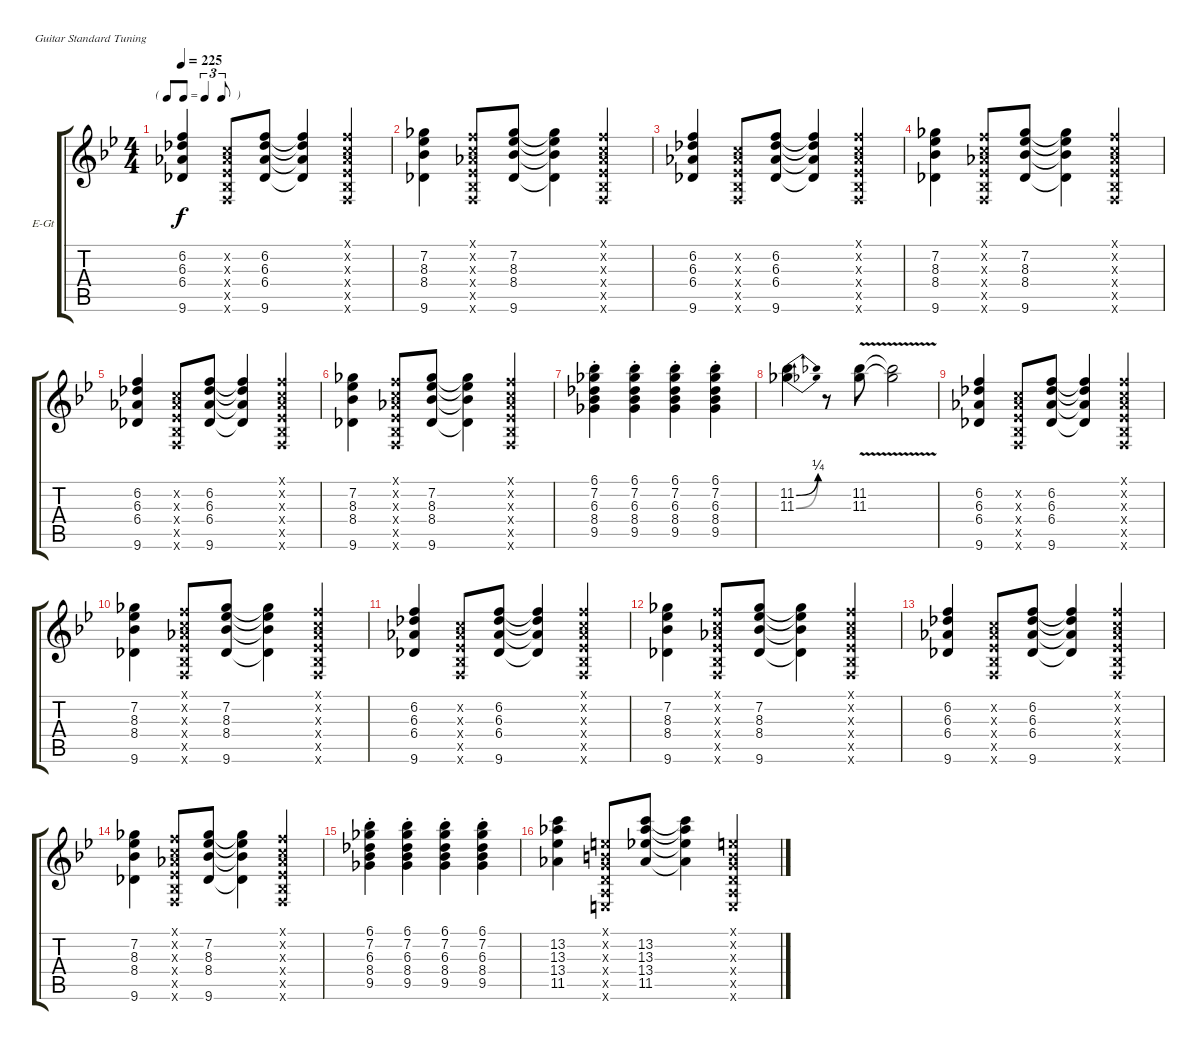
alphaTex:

\defaultSystemsLayout 4
\bracketExtendMode groupsimilarinstruments
\firstSystemTrackNameOrientation horizontal
\otherSystemsTrackNameOrientation horizontal
\track ("Electric Guitar (Drive)" "E-Gt") {instrument overdrivenguitar}
\staff {score tabs}
\tuning (E4 B3 G3 D3 A2 E2)
\ts (4 4)
\tf triplet8th
\tempo 225
\clef g2
\ks gminor
(6.2 6.3 6.4 9.6).4{dy f} (1.2{x} 1.3{x} 1.4{x} 1.5{x} 1.6{x}).8 (6.2 6.3 6.4 9.6).8 (6.2{t} 6.3{t} 6.4{t} 9.6{t}).4 (1.1{x} 1.2{x} 1.3{x} 1.4{x} 1.5{x} 1.6{x}).4 |
(7.2 8.3 8.4 9.6).4 (1.1{x} 1.2{x} 1.3{x} 1.4{x} 1.5{x} 1.6{x}).8 (7.2 8.3 8.4 9.6).8 (7.2{t} 8.3{t} 8.4{t} 9.6{t}).4 (1.1{x} 1.2{x} 1.3{x} 1.4{x} 1.5{x} 1.6{x}).4 |
(6.2 6.3 6.4 9.6).4 (1.2{x} 1.3{x} 1.4{x} 1.5{x} 1.6{x}).8 (6.2 6.3 6.4 9.6).8 (6.2{t} 6.3{t} 6.4{t} 9.6{t}).4 (1.1{x} 1.2{x} 1.3{x} 1.4{x} 1.5{x} 1.6{x}).4 |
(7.2 8.3 8.4 9.6).4 (1.1{x} 1.2{x} 1.3{x} 1.4{x} 1.5{x} 1.6{x}).8 (7.2 8.3 8.4 9.6).8 (7.2{t} 8.3{t} 8.4{t} 9.6{t}).4 (1.1{x} 1.2{x} 1.3{x} 1.4{x} 1.5{x} 1.6{x}).4 |
(6.2 6.3 6.4 9.6).4 (1.2{x} 1.3{x} 1.4{x} 1.5{x} 1.6{x}).8 (6.2 6.3 6.4 9.6).8 (6.2{t} 6.3{t} 6.4{t} 9.6{t}).4 (1.1{x} 1.2{x} 1.3{x} 1.4{x} 1.5{x} 1.6{x}).4 |
(7.2 8.3 8.4 9.6).4 (1.1{x} 1.2{x} 1.3{x} 1.4{x} 1.5{x} 1.6{x}).8 (7.2 8.3 8.4 9.6).8 (7.2{t} 8.3{t} 8.4{t} 9.6{t}).4 (1.1{x} 1.2{x} 1.3{x} 1.4{x} 1.5{x} 1.6{x}).4 |
(9.5{st} 8.4{st} 6.3{st} 7.2{st} 6.1{st}).4 (9.5{st} 8.4{st} 6.3{st} 7.2{st} 6.1{st}).4 (9.5{st} 8.4{st} 6.3{st} 7.2{st} 6.1{st}).4 (9.5{st} 8.4{st} 6.3{st} 7.2{st} 6.1{st}).4 |
(11.2{be (bend 0 0 14.399999999999999 1)} 11.3{be (bend 0 0 13.799999999999999 1)}).4 r.8 (11.2{v} 11.3{v}).8 (11.2{v t} 11.3{v t}).2 |
(6.2 6.3 6.4 9.6).4 (1.2{x} 1.3{x} 1.4{x} 1.5{x} 1.6{x}).8 (6.2 6.3 6.4 9.6).8 (6.2{t} 6.3{t} 6.4{t} 9.6{t}).4 (1.1{x} 1.2{x} 1.3{x} 1.4{x} 1.5{x} 1.6{x}).4 |
(7.2 8.3 8.4 9.6).4 (1.1{x} 1.2{x} 1.3{x} 1.4{x} 1.5{x} 1.6{x}).8 (7.2 8.3 8.4 9.6).8 (7.2{t} 8.3{t} 8.4{t} 9.6{t}).4 (1.1{x} 1.2{x} 1.3{x} 1.4{x} 1.5{x} 1.6{x}).4 |
(6.2 6.3 6.4 9.6).4 (1.2{x} 1.3{x} 1.4{x} 1.5{x} 1.6{x}).8 (6.2 6.3 6.4 9.6).8 (6.2{t} 6.3{t} 6.4{t} 9.6{t}).4 (1.1{x} 1.2{x} 1.3{x} 1.4{x} 1.5{x} 1.6{x}).4 |
(7.2 8.3 8.4 9.6).4 (1.1{x} 1.2{x} 1.3{x} 1.4{x} 1.5{x} 1.6{x}).8 (7.2 8.3 8.4 9.6).8 (7.2{t} 8.3{t} 8.4{t} 9.6{t}).4 (1.1{x} 1.2{x} 1.3{x} 1.4{x} 1.5{x} 1.6{x}).4 |
(6.2 6.3 6.4 9.6).4 (1.2{x} 1.3{x} 1.4{x} 1.5{x} 1.6{x}).8 (6.2 6.3 6.4 9.6).8 (6.2{t} 6.3{t} 6.4{t} 9.6{t}).4 (1.1{x} 1.2{x} 1.3{x} 1.4{x} 1.5{x} 1.6{x}).4 |
(7.2 8.3 8.4 9.6).4 (1.1{x} 1.2{x} 1.3{x} 1.4{x} 1.5{x} 1.6{x}).8 (7.2 8.3 8.4 9.6).8 (7.2{t} 8.3{t} 8.4{t} 9.6{t}).4 (1.1{x} 1.2{x} 1.3{x} 1.4{x} 1.5{x} 1.6{x}).4 |
(9.5{st} 8.4{st} 6.3{st} 7.2{st} 6.1{st}).4 (9.5{st} 8.4{st} 6.3{st} 7.2{st} 6.1{st}).4 (9.5{st} 8.4{st} 6.3{st} 7.2{st} 6.1{st}).4 (9.5{st} 8.4{st} 6.3{st} 7.2{st} 6.1{st}).4 |
(11.5 13.4 13.3 13.2).4 (0.2{x} 0.3{x} 0.4{x} 0.5{x} 0.6{x} 0.1{x}).8 (11.5 13.4 13.3 13.2).8 (13.2{t} 13.3{t} 13.4{t} 11.5{t}).4 (0.6{x} 0.5{x} 0.4{x} 0.3{x} 0.2{x} 0.1{x}).4
